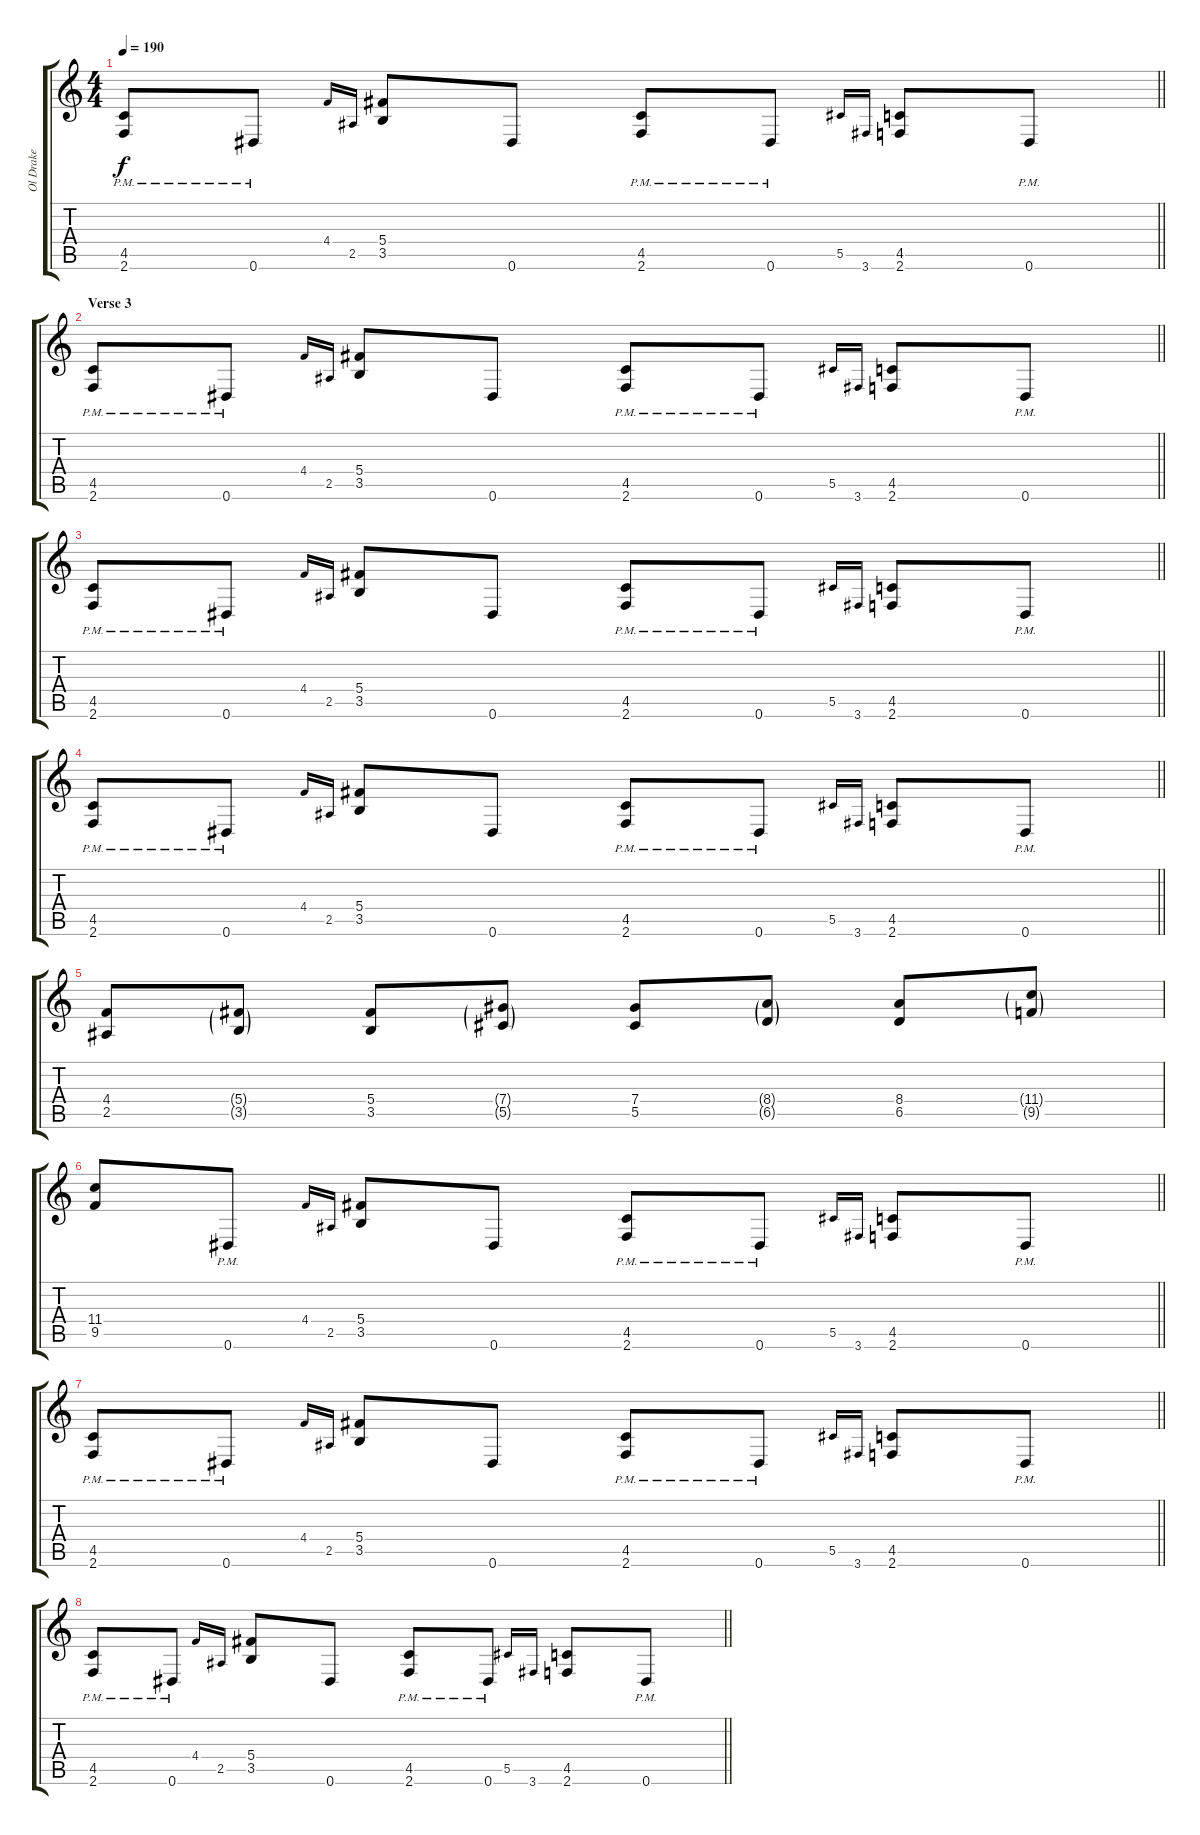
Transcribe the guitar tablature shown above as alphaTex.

\track ("Ol Drake" "Ol Drake") {instrument distortionguitar}
\staff {score tabs}
\tuning (Eb4 Bb3 Gb3 Db3 Ab2 Eb2) {hide}
\ts (4 4)
\tempo 190
\clef g2
\barLineRight lightlight
\ks c
(4.5 2.6{pm}).8{dy f} 0.6{pm}.8 4.4.16{gr onbeat} 2.5.16{gr onbeat} (5.4 3.5).8 0.6.8 (4.5 2.6{pm}).8 0.6{pm}.8 5.5.16{gr onbeat} 3.6.16{gr onbeat} (4.5 2.6).8 0.6{pm}.8 |
\section ("" "Verse 3")
\barLineRight lightlight
(4.5 2.6{pm}).8 0.6{pm}.8 4.4.16{gr onbeat} 2.5.16{gr onbeat} (5.4 3.5).8 0.6.8 (4.5 2.6{pm}).8 0.6{pm}.8 5.5.16{gr onbeat} 3.6.16{gr onbeat} (4.5 2.6).8 0.6{pm}.8 |
\barLineRight lightlight
(4.5 2.6{pm}).8 0.6{pm}.8 4.4.16{gr onbeat} 2.5.16{gr onbeat} (5.4 3.5).8 0.6.8 (4.5 2.6{pm}).8 0.6{pm}.8 5.5.16{gr onbeat} 3.6.16{gr onbeat} (4.5 2.6).8 0.6{pm}.8 |
\barLineRight lightlight
(4.5 2.6{pm}).8 0.6{pm}.8 4.4.16{gr onbeat} 2.5.16{gr onbeat} (5.4 3.5).8 0.6.8 (4.5 2.6{pm}).8 0.6{pm}.8 5.5.16{gr onbeat} 3.6.16{gr onbeat} (4.5 2.6).8 0.6{pm}.8 |
(4.4 2.5).8 (5.4{g} 3.5{g}).8 (5.4 3.5).8 (7.4{g} 5.5{g}).8 (7.4 5.5).8 (8.4{g} 6.5{g}).8 (8.4 6.5).8 (11.4{g} 9.5{g}).8 |
\barLineRight lightlight
(11.4 9.5).8 0.6{pm}.8 4.4.16{gr onbeat} 2.5.16{gr onbeat} (5.4 3.5).8 0.6.8 (4.5 2.6{pm}).8 0.6{pm}.8 5.5.16{gr onbeat} 3.6.16{gr onbeat} (4.5 2.6).8 0.6{pm}.8 |
\barLineRight lightlight
(4.5 2.6{pm}).8 0.6{pm}.8 4.4.16{gr onbeat} 2.5.16{gr onbeat} (5.4 3.5).8 0.6.8 (4.5 2.6{pm}).8 0.6{pm}.8 5.5.16{gr onbeat} 3.6.16{gr onbeat} (4.5 2.6).8 0.6{pm}.8 |
\barLineRight lightlight
(4.5 2.6{pm}).8 0.6{pm}.8 4.4.16{gr onbeat} 2.5.16{gr onbeat} (5.4 3.5).8 0.6.8 (4.5 2.6{pm}).8 0.6{pm}.8 5.5.16{gr onbeat} 3.6.16{gr onbeat} (4.5 2.6).8 0.6{pm}.8
